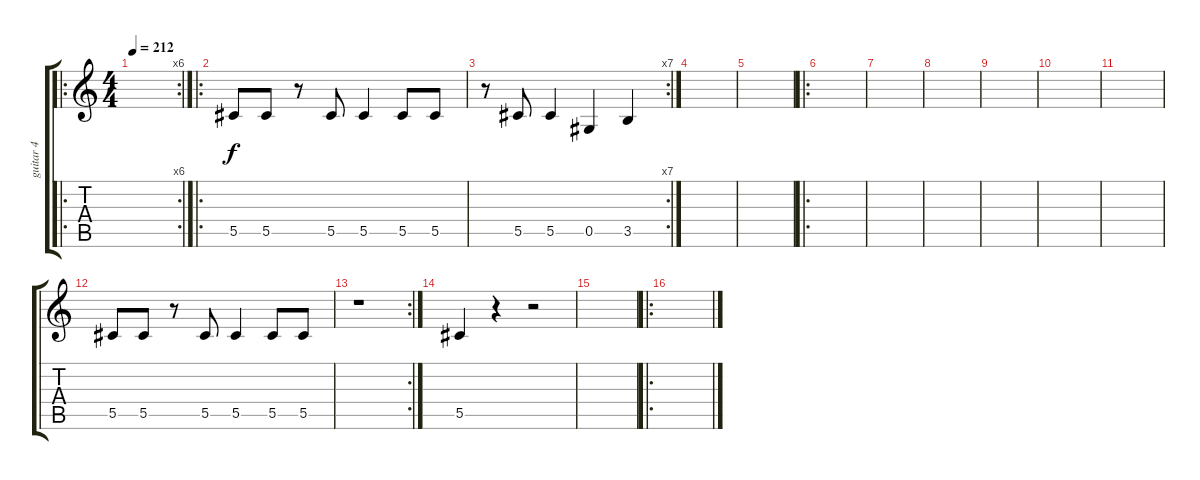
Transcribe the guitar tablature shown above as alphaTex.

\track ("guitar 4" "guitar 4") {instrument distortionguitar}
\staff {score tabs}
\tuning (Eb4 Bb3 Gb3 Db3 Ab2 Db2) {hide}
\ro
\rc 6
\ts (4 4)
\tempo 212
\clef g2
\ks c
|
\ro
5.5.8 5.5.8 r.8 5.5.8 5.5.4 5.5.8 5.5.8 |
\rc 7
r.8 5.5.8 5.5.4 0.5.4 3.5.4 |
|
|
\ro
|
|
|
|
|
|
5.5.8 5.5.8 r.8 5.5.8 5.5.4 5.5.8 5.5.8 |
\rc 2
r.1 |
5.5.4 r.4 r.2 |
|
\ro
